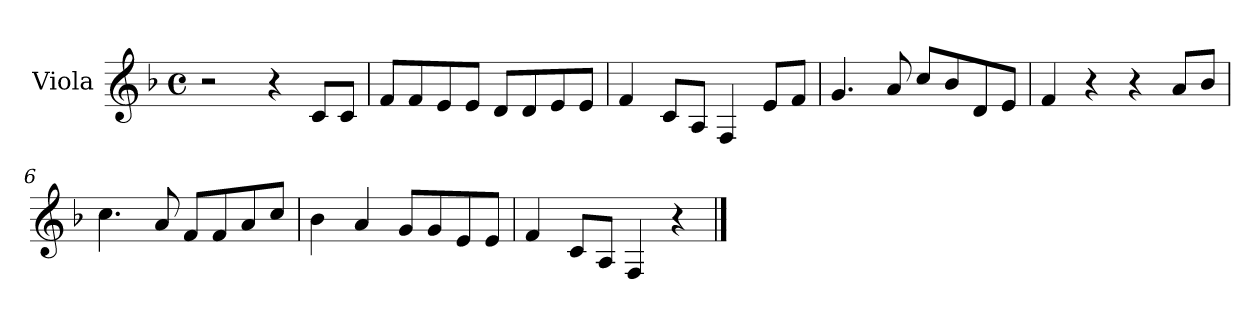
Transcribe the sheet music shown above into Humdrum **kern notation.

**kern
*part1
*staff1
*I"Viola
*I'Vla.
*clefG2
*k[b-]
*M4/4
*met(c)
*MM110
=1
2r
4r
8c/L
8c/J
=2
8f/L
8f/
8e/
8e/J
8d/L
8d/
8e/
8e/J
=3
4f/
8c/L
8A/J
4F/
8e/L
8f/J
=4
4.g/
8a/
8cc/L
8b-/
8d/
8e/J
=5
4f/
4r
4r
8a/L
8b-/J
!!LO:LB:g=z
=6
4.cc\
8a/
8f/L
8f/
8a/
8cc/J
=7
4b-\
4a/
8g/L
8g/
8e/
8e/J
=8
4f/
8c/L
8A/J
4F/
4r
==
*-
